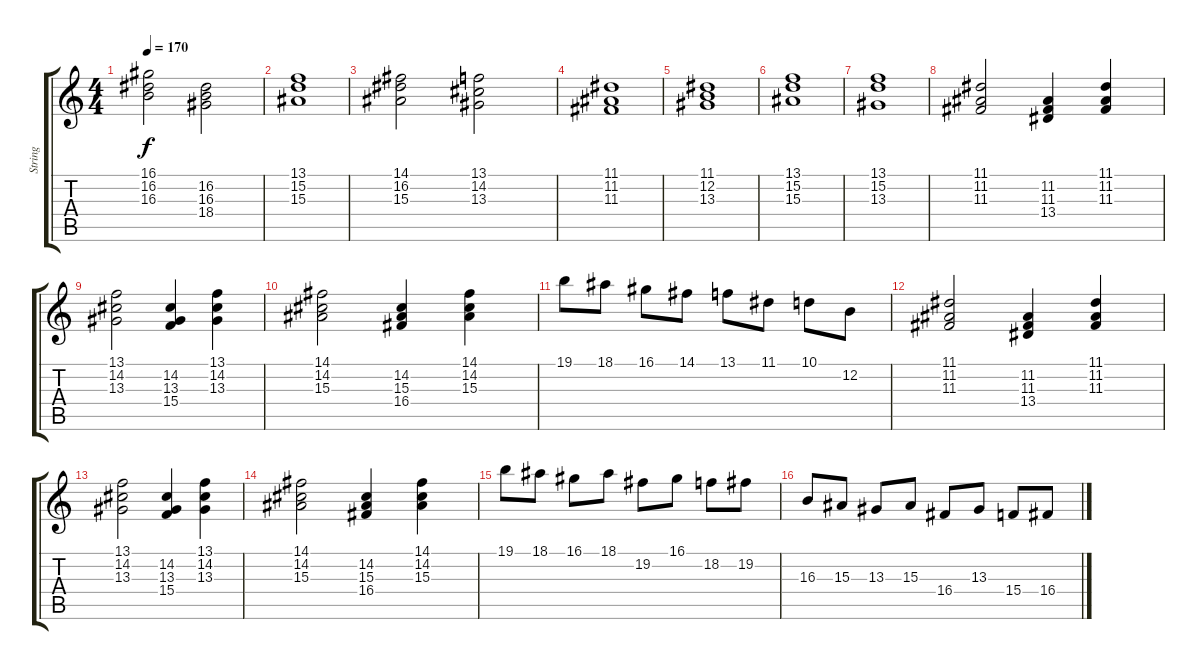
\track ("String" "String") {instrument harpsichord}
\staff {score tabs}
\tuning (E4 B3 G3 D3 A2 E2) {hide}
\ts (4 4)
\tempo 170
\clef g2
\ks c
(16.1 16.2 16.3).2{dy f} (16.2 16.3 18.4).2 |
(13.1 15.2 15.3).1 |
(14.1 16.2 15.3).2 (13.1 14.2 13.3).2 |
(11.1 11.2 11.3).1 |
(11.1 12.2 13.3).1 |
(13.1 15.2 15.3).1 |
(13.1 15.2 13.3).1 |
(11.1 11.2 11.3).2{volume 14 instrument harpsichord} (11.2 11.3 13.4).4 (11.1 11.2 11.3).4 |
(13.1 14.2 13.3).2 (14.2 13.3 15.4).4 (13.1 14.2 13.3).4 |
(14.1 14.2 15.3).2 (14.2 15.3 16.4).4 (14.1 14.2 15.3).4 |
19.1.8 18.1.8 16.1.8 14.1.8 13.1.8 11.1.8 10.1.8 12.2.8 |
(11.1 11.2 11.3).2 (11.2 11.3 13.4).4 (11.1 11.2 11.3).4 |
(13.1 14.2 13.3).2 (14.2 13.3 15.4).4 (13.1 14.2 13.3).4 |
(14.1 14.2 15.3).2 (14.2 15.3 16.4).4 (14.1 14.2 15.3).4 |
19.1.8 18.1.8 16.1.8 18.1.8 19.2.8 16.1.8 18.2.8 19.2.8 |
16.3.8 15.3.8 13.3.8 15.3.8 16.4.8 13.3.8 15.4.8 16.4.8
